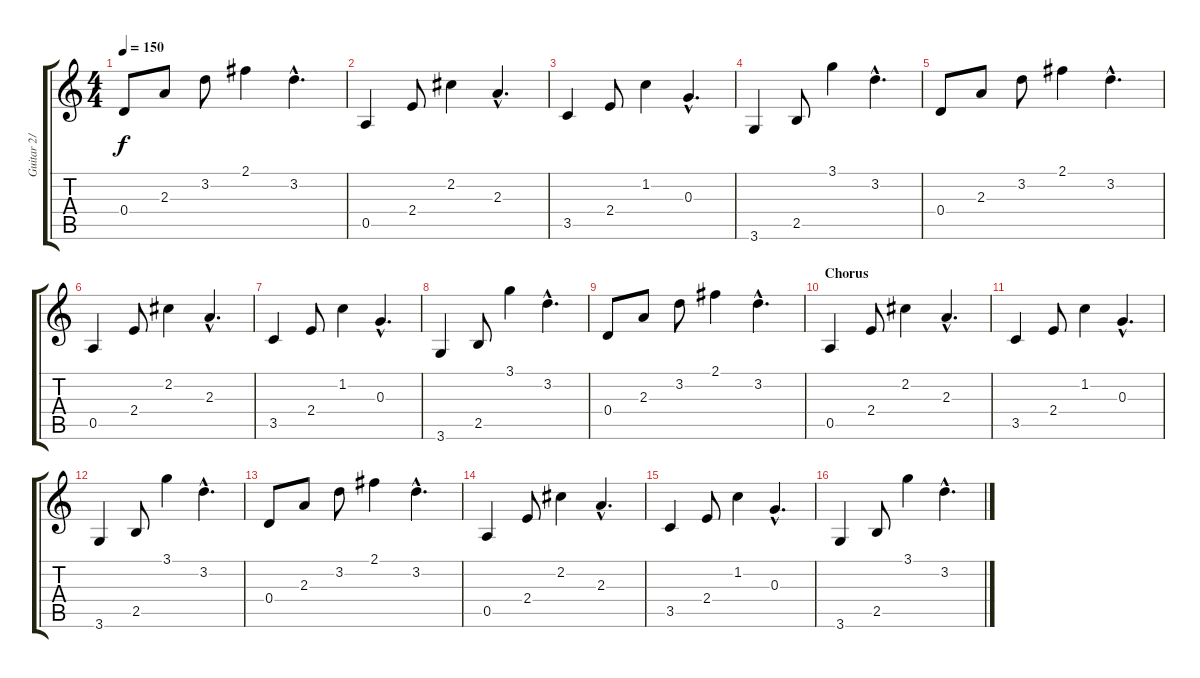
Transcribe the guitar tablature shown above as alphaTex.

\track ("Guitar 2/ Brass Solo" "Guitar 2/ ") {instrument electricguitarclean}
\staff {score tabs}
\tuning (E4 B3 G3 D3 A2 E2) {hide}
\ts (4 4)
\tempo 150
\clef g2
\ks c
0.4.8{dy f} 2.3.8 3.2.8 2.1.4 3.2{hac}.4{d} |
0.5.4 2.4.8 2.2.4 2.3{hac}.4{d} |
3.5.4 2.4.8 1.2.4 0.3{hac}.4{d} |
3.6.4 2.5.8 3.1.4 3.2{hac}.4{d} |
0.4.8 2.3.8 3.2.8 2.1.4 3.2{hac}.4{d} |
0.5.4 2.4.8 2.2.4 2.3{hac}.4{d} |
3.5.4 2.4.8 1.2.4 0.3{hac}.4{d} |
3.6.4 2.5.8 3.1.4 3.2{hac}.4{d} |
0.4.8 2.3.8 3.2.8 2.1.4 3.2{hac}.4{d} |
\section ("" "Chorus")
0.5.4 2.4.8 2.2.4 2.3{hac}.4{d} |
3.5.4 2.4.8 1.2.4 0.3{hac}.4{d} |
3.6.4 2.5.8 3.1.4 3.2{hac}.4{d} |
0.4.8 2.3.8 3.2.8 2.1.4 3.2{hac}.4{d} |
0.5.4 2.4.8 2.2.4 2.3{hac}.4{d} |
3.5.4 2.4.8 1.2.4 0.3{hac}.4{d} |
3.6.4 2.5.8 3.1.4 3.2{hac}.4{d}
